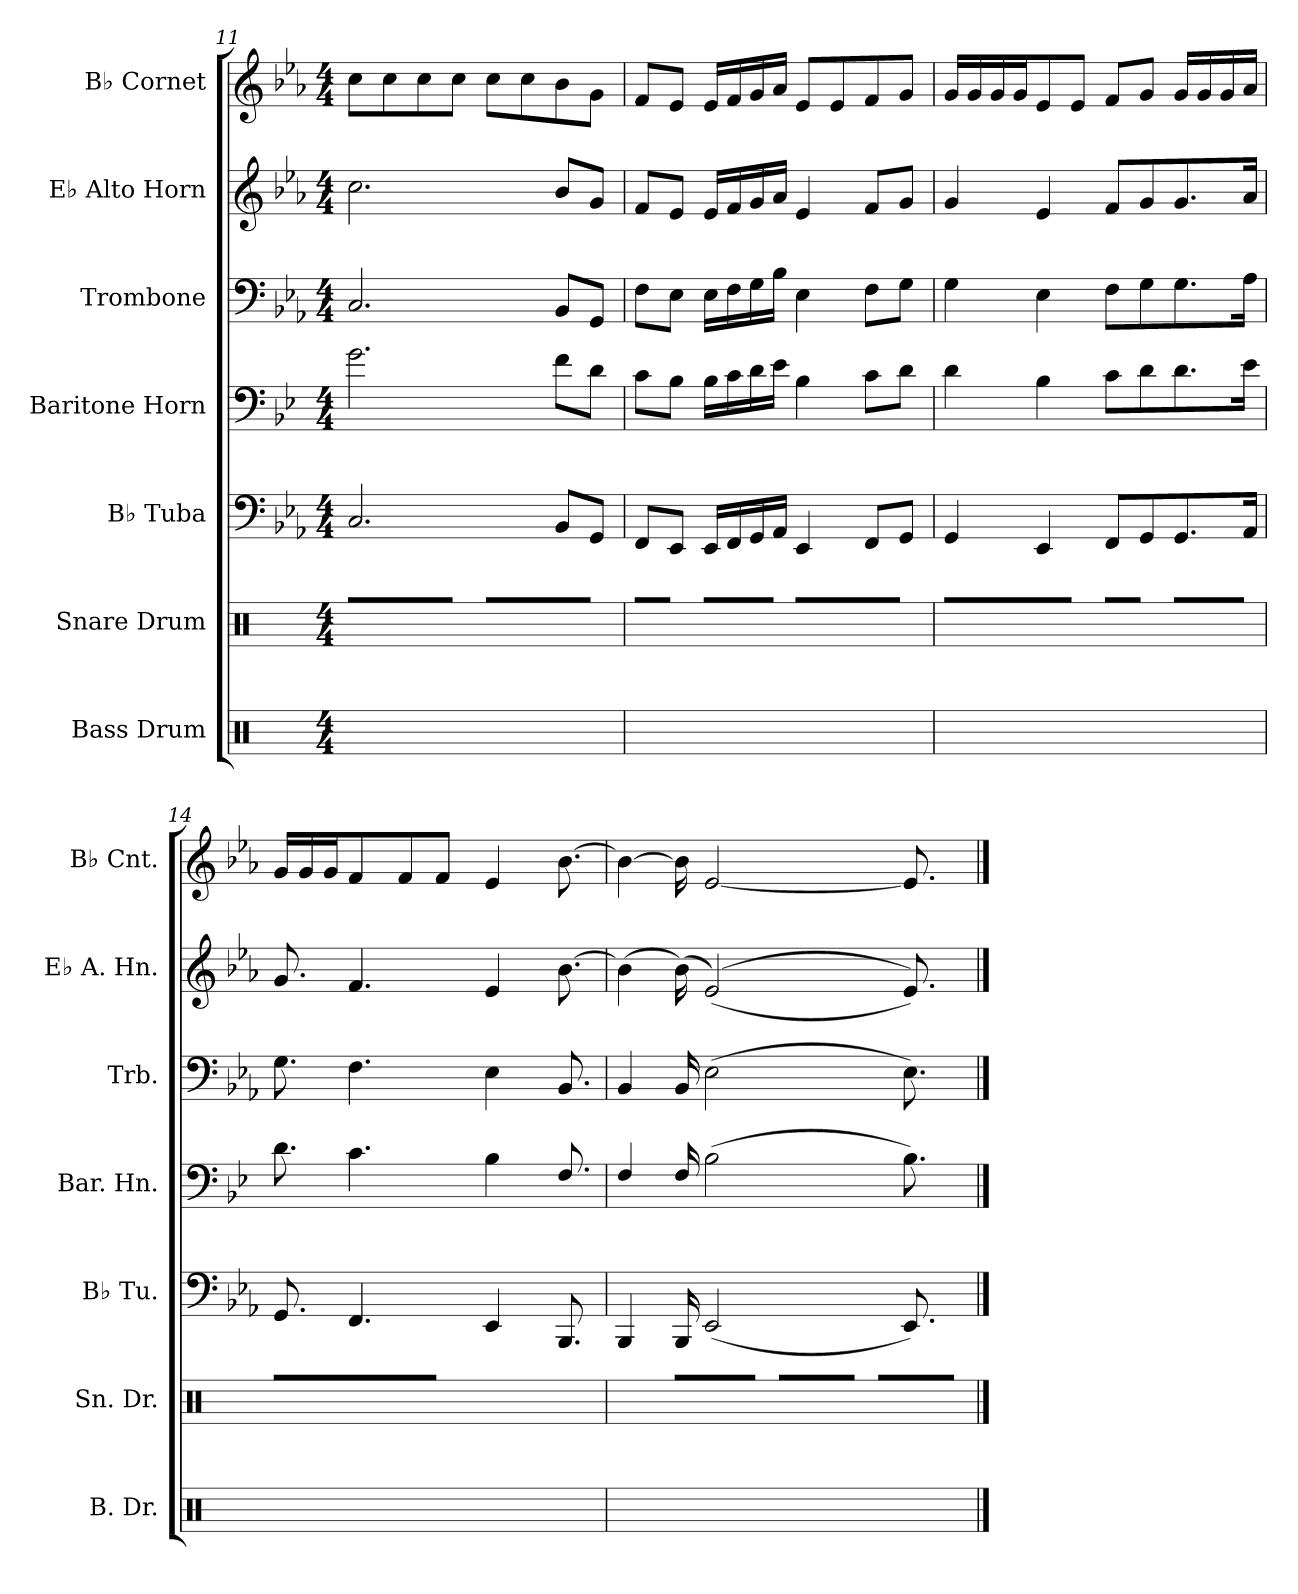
**kern	**kern	**kern	**kern	**kern	**kern	**kern
*part7	*part6	*part5	*part4	*part3	*part2	*part1
*staff7	*staff6	*staff5	*staff4	*staff3	*staff2	*staff1
*I"Bass Drum	*I"Snare Drum	*I"B♭ Tuba	*I"Baritone Horn	*I"Trombone	*I"E♭ Alto Horn	*I"B♭ Cornet
*I'B. Dr.	*I'Sn. Dr.	*I'B♭ Tu.	*I'Bar. Hn.	*I'Trb.	*I'E♭ A. Hn.	*I'B♭ Cnt.
*clefX	*clefX	*clefF4	*clefF4	*clefF4	*clefG2	*clefG2
*	*	*	*ITrd4c7	*	*ITrd5c9	*ITrd1c2
*k[]	*k[]	*k[b-e-a-]	*k[b-e-a-]	*k[b-e-a-]	*k[b-e-a-d-g-c-]	*k[b-e-a-d-g-]
*C:	*C:	*E-:	*E-:	*E-:	*G-:	*D-:
*M4/4	*M4/4	*M4/4	*M4/4	*M4/4	*M4/4	*M4/4
=11	=11	=11	=11	=11	=11	=11
4R\	8R\L	2.C/	2.c\	2.C/	2.e-\	8b-\L
.	8R\	.	.	.	.	8b-\
4R\	8R\	.	.	.	.	8b-\
.	8R\J	.	.	.	.	8b-\J
4R\	8R\L	.	.	.	.	8b-\L
.	8R\	.	.	.	.	8b-\
4R\	8R\	8BB-/L	8B-\L	8BB-/L	8d-/L	8a-\
.	8R\J	8GG/J	8G\J	8GG/J	8B-/J	8f\J
!!LO:PB:g=z
=12	=12	=12	=12	=12	=12	=12
4R\	8R\L	8FF/L	8F\L	8F\L	8A-/L	8e-/L
.	8R\J	8EE-/J	8E-\J	8E-\J	8G-/J	8d-/J
4R\	16R\LL	16EE-/LL	16E-\LL	16E-\LL	16G-/LL	16d-/LL
.	16R\	16FF/	16F\	16F\	16A-/	16e-/
.	16R\	16GG/	16G\	16G\	16B-/	16f/
.	16R\JJ	16AA-/JJ	16A-\JJ	16B-\JJ	16c-/JJ	16g-/JJ
4R\	8R\L	4EE-/	4E-\	4E-\	4G-/	8d-/L
.	8R\	.	.	.	.	8d-/
4R\	8R\	8FF/L	8F\L	8F\L	8A-/L	8e-/
.	8R\J	8GG/J	8G\J	8G\J	8B-/J	8f/J
=13	=13	=13	=13	=13	=13	=13
4R\	16R\LL	4GG/	4G\	4G\	4B-/	16f/LL
.	16R\	.	.	.	.	16f/
.	16R\	.	.	.	.	16f/
.	16R\J	.	.	.	.	16f/J
4R\	8R\	4EE-/	4E-\	4E-\	4G-/	8d-/
.	8R\J	.	.	.	.	8d-/J
4R\	8R\L	8FF/L	8F\L	8F\L	8A-/L	8e-/L
.	8R\J	8GG/	8G\	8G\	8B-/	8f/J
4R\	16R\LL	8.GG/	8.G\	8.G\	8.B-/	16f/LL
.	16R\	.	.	.	.	16f/
.	16R\	.	.	.	.	16f/
.	16R\JJ	16AA-/Jk	16A-\Jk	16A-\Jk	16c-/Jk	16g-/JJ
=14	=14	=14	=14	=14	=14	=14
4R\	16R\LL	8.GG/	8.G\	8.G\	8.B-/	16f/LL
.	16R\	.	.	.	.	16f/
.	16R\J	.	.	.	.	16f/J
.	8R\	4.FF/	4.F\	4.F\	4.A-/	8e-/
4R\	.	.	.	.	.	.
.	8R\	.	.	.	.	8e-/
.	16R\Jk	.	.	.	.	8e-/J
4R\	4R\	.	.	.	.	.
.	.	4EE-/	4E-\	4E-\	4G-/	4d-/
4R\	[4R\	.	.	.	.	.
.	.	8.BBB-/	8.BB-/	8.BB-/	[8.d-\	[8.a-\
!!LO:PB:g=z
=15	=15	=15	=15	=15	=15	=15
4R\	4R\]	4BBB-/	4BB-/	4BB-/	(4d-\]	4a-\_
4R\	8R\L	16BBB-/	16BB-/	16BB-/	(16d-\)	16a-\]
.	.	(2EE-/	(2E-\	(2E-\	((2G-/)	[2d-/
.	16R\L	.	.	.	.	.
.	16R\JJ	.	.	.	.	.
4R\	16R\LL	.	.	.	.	.
.	16R\	.	.	.	.	.
.	16R\	.	.	.	.	.
.	16R\JJ	.	.	.	.	.
4R\	16R\LL	.	.	.	.	.
.	16R\	8.EE-/)	8.E-\)	8.E-\)	8.G-/))	8.d-/]
.	16R\	.	.	.	.	.
.	16R\JJ	.	.	.	.	.
==	==	==	==	==	==	==
*-	*-	*-	*-	*-	*-	*-
